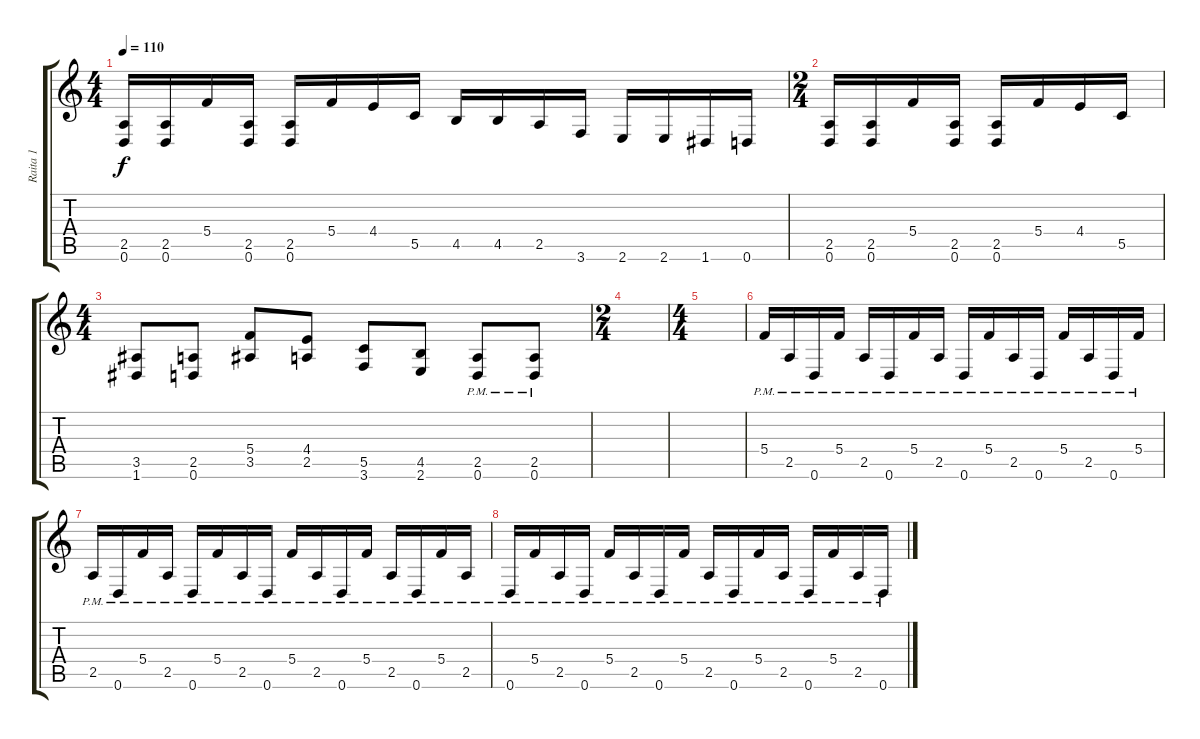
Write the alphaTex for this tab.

\track ("Raita 1" "Raita 1") {instrument distortionguitar}
\staff {score tabs}
\tuning (D4 A3 F3 C3 G2 D2) {hide}
\ts (4 4)
\tempo 110
\clef g2
\ks c
(2.5 0.6).16{dy f} (2.5 0.6).16 5.4.16 (2.5 0.6).16 (2.5 0.6).16 5.4.16 4.4.16 5.5.16 4.5.16 4.5.16 2.5.16 3.6.16 2.6.16 2.6.16 1.6.16 0.6.16 |
\ts (2 4)
(2.5 0.6).16 (2.5 0.6).16 5.4.16 (2.5 0.6).16 (2.5 0.6).16 5.4.16 4.4.16 5.5.16 |
\ts (4 4)
(3.5 1.6).8 (2.5 0.6).8 (5.4 3.5).8 (4.4 2.5).8 (5.5 3.6).8 (4.5 2.6).8 (2.5{pm} 0.6{pm}).8 (2.5{pm} 0.6{pm}).8 |
\ts (2 4)
|
\ts (4 4)
|
5.4{pm}.16 2.5{pm}.16 0.6{pm}.16 5.4{pm}.16 2.5{pm}.16 0.6{pm}.16 5.4{pm}.16 2.5{pm}.16 0.6{pm}.16 5.4{pm}.16 2.5{pm}.16 0.6{pm}.16 5.4{pm}.16 2.5{pm}.16 0.6{pm}.16 5.4{pm}.16 |
2.5{pm}.16 0.6{pm}.16 5.4{pm}.16 2.5{pm}.16 0.6{pm}.16 5.4{pm}.16 2.5{pm}.16 0.6{pm}.16 5.4{pm}.16 2.5{pm}.16 0.6{pm}.16 5.4{pm}.16 2.5{pm}.16 0.6{pm}.16 5.4{pm}.16 2.5{pm}.16 |
0.6{pm}.16 5.4{pm}.16 2.5{pm}.16 0.6{pm}.16 5.4{pm}.16 2.5{pm}.16 0.6{pm}.16 5.4{pm}.16 2.5{pm}.16 0.6{pm}.16 5.4{pm}.16 2.5{pm}.16 0.6{pm}.16 5.4{pm}.16 2.5{pm}.16 0.6{pm}.16
